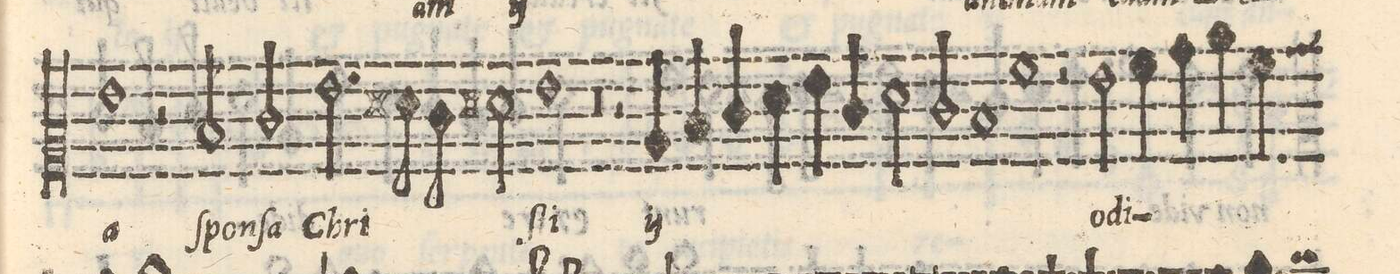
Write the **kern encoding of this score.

**kern	**text
*I"ALTVS	*
*clefC2	*
*k[]	*
*met(C|)	*
*M2/1	*
1g\	-a
=26-	=26-
2r	.
2d/	ſpon-
2e/	-ſa
2.g\	Chri-
=27-	=27-
8f#X\	.
8e\	.
2f#X\	.
1g\	-ſti
=28-	=28-
0r	.
=29-	=29-
2r	.
*	*ij
4c/	ſpon-
4d/	.
4e/	.
4fny\	.
4g\	.
4e/	.
=30-	=30-
2f\	-ſa
2e/	.
1d/	Chri-
=31-	=31-
1a\	-ſti
*	*Xij
2r	.
2g\	o-
=32-	=32-
4a\	-di-
4b\	.
4cc\	.
4a\	.
*custos:b	*
*-	*-
